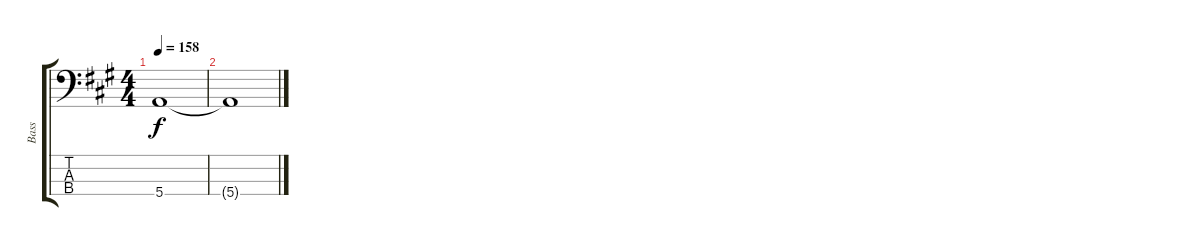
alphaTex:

\track ("Bass" "Bass") {instrument electricbassfinger}
\staff {score tabs}
\tuning (G2 D2 A1 E1) {hide}
\ts (4 4)
\tempo 158
\clef f4
\ks a
5.4{t}.1{dy f} |
5.4{t}.1
